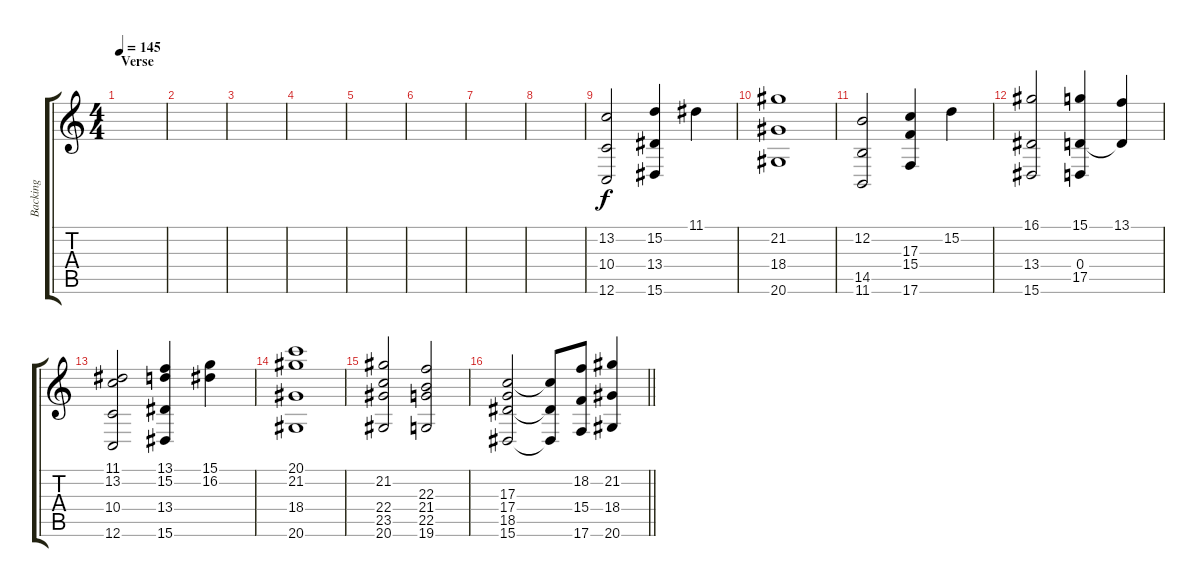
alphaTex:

\track ("Backing" "Backing") {instrument stringensemble1}
\staff {score tabs}
\tuning (E4 B3 G3 D3 A2 C2) {hide}
\ts (4 4)
\section ("" "Verse")
\tempo 145
\clef g2
\ks c
|
|
|
|
|
|
|
|
(13.2 10.4 12.6).2{instrument stringensemble1} (15.2 13.4 15.6).4 11.1.4 |
(21.2 18.4 20.6).1 |
(12.2 14.5 11.6).2 (17.3 15.4 17.6).4 15.2.4 |
(16.1 13.4 15.6).2 (15.1 0.4 17.5).4 (13.1 17.5{t}).4 |
(11.1 13.2 10.4 12.6).2 (13.1 15.2 13.4 15.6).4 (15.1 16.2).4 |
(20.1 21.2 18.4 20.6).1 |
(21.2 22.4 23.5 20.6).2 (22.3 21.4 22.5 19.6).2 |
\barLineRight lightlight
(17.3 17.4 18.5 15.6).2 (17.3{t} 18.5{t} 15.6{t}).8 (18.2 15.4 17.6).8 (21.2 18.4 20.6).4
